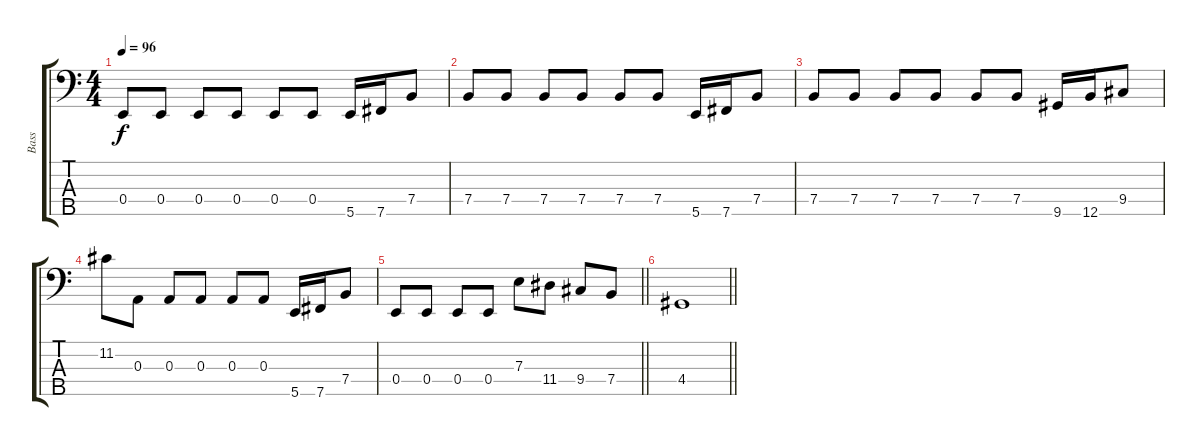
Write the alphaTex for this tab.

\track ("Bass" "Bass") {instrument electricbassfinger}
\staff {score tabs}
\tuning (G2 D2 A1 E1 B0) {hide}
\ts (4 4)
\tempo 96
\clef f4
\ks c
0.4.8{dy f} 0.4.8 0.4.8 0.4.8 0.4.8 0.4.8 5.5.16 7.5.16 7.4.8 |
7.4.8 7.4.8 7.4.8 7.4.8 7.4.8 7.4.8 5.5.16 7.5.16 7.4.8 |
7.4.8 7.4.8 7.4.8 7.4.8 7.4.8 7.4.8 9.5.16 12.5.16 9.4.8 |
11.2.8 0.3.8 0.3.8 0.3.8 0.3.8 0.3.8 5.5.16 7.5.16 7.4.8 |
\barLineRight lightlight
0.4.8 0.4.8 0.4.8 0.4.8 7.3.8 11.4.8 9.4.8 7.4.8 |
\barLineRight lightlight
4.4.1
